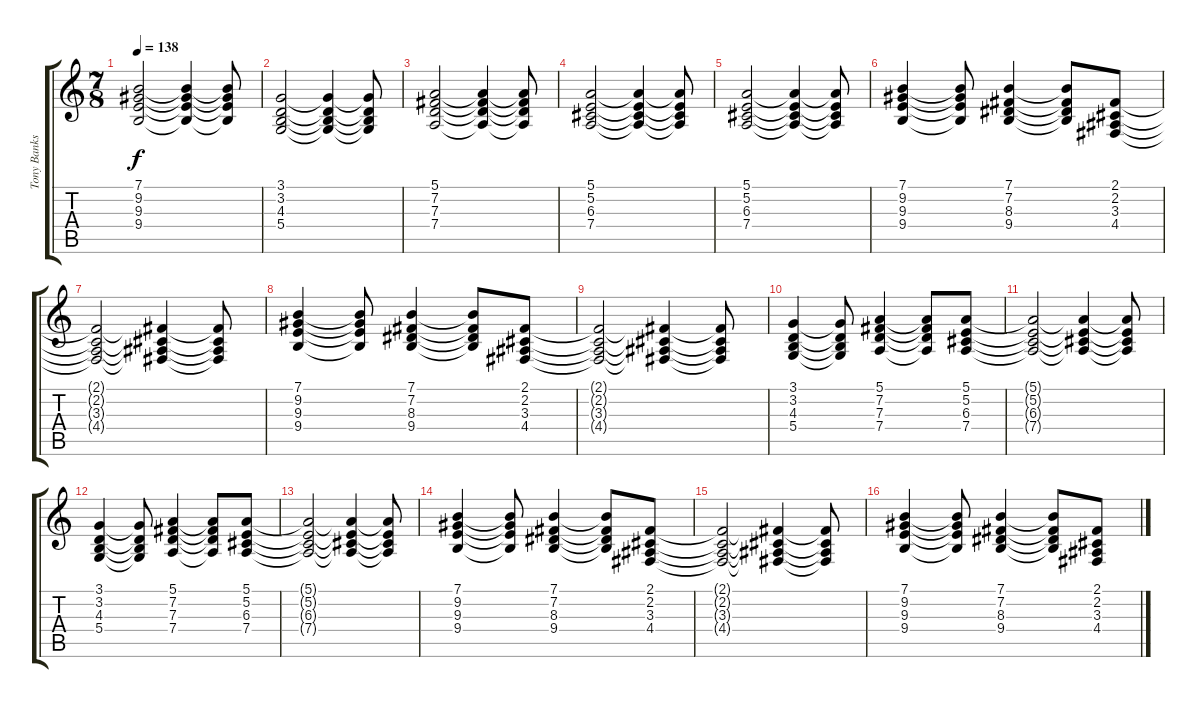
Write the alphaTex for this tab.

\track ("Tony Banks (keyboard choirs)" "Tony Banks") {instrument choiraahs}
\staff {score tabs}
\tuning (E4 B3 G3 D3 A2 E2) {hide}
\ts (7 8)
\tempo 138
\clef g2
\ks c
(7.1 9.2 9.3 9.4).2{dy f} (7.1{t} 9.2{t} 9.3{t} 9.4{t}).4 (7.1{t} 9.2{t} 9.3{t} 9.4{t}).8 |
(3.1 3.2 4.3 5.4).2 (3.1{t} 3.2{t} 4.3{t} 5.4{t}).4 (3.1{t} 3.2{t} 4.3{t} 5.4{t}).8 |
(5.1 7.2 7.3 7.4).2 (5.1{t} 7.2{t} 7.3{t} 7.4{t}).4 (5.1{t} 7.2{t} 7.3{t} 7.4{t}).8 |
(5.1 5.2 6.3 7.4).2 (5.1{t} 5.2{t} 6.3{t} 7.4{t}).4 (5.1{t} 5.2{t} 6.3{t} 7.4{t}).8 |
(5.1 5.2 6.3 7.4).2 (5.1{t} 5.2{t} 6.3{t} 7.4{t}).4 (5.1{t} 5.2{t} 6.3{t} 7.4{t}).8 |
(7.1 9.2 9.3 9.4).4 (7.1{t} 9.2{t} 9.3{t} 9.4{t}).8 (7.1 7.2 8.3 9.4).4 (7.1{t} 7.2{t} 8.3{t} 9.4{t}).8 (2.1 2.2 3.3 4.4).8 |
(2.1{t} 2.2{t} 3.3{t} 4.4{t}).2 (2.1{t} 2.2{t} 3.3{t} 4.4{t}).4 (2.1{t} 2.2{t} 3.3{t} 4.4{t}).8 |
(7.1 9.2 9.3 9.4).4 (7.1{t} 9.2{t} 9.3{t} 9.4{t}).8 (7.1 7.2 8.3 9.4).4 (7.1{t} 7.2{t} 8.3{t} 9.4{t}).8 (2.1 2.2 3.3 4.4).8 |
(2.1{t} 2.2{t} 3.3{t} 4.4{t}).2 (2.1{t} 2.2{t} 3.3{t} 4.4{t}).4 (2.1{t} 2.2{t} 3.3{t} 4.4{t}).8 |
(3.1 3.2 4.3 5.4).4 (3.1{t} 3.2{t} 4.3{t} 5.4{t}).8 (5.1 7.2 7.3 7.4).4 (5.1{t} 7.2{t} 7.3{t} 7.4{t}).8 (5.1 5.2 6.3 7.4).8 |
(5.1{t} 5.2{t} 6.3{t} 7.4{t}).2 (5.1{t} 5.2{t} 6.3{t} 7.4{t}).4 (5.1{t} 5.2{t} 6.3{t} 7.4{t}).8 |
(3.1 3.2 4.3 5.4).4 (3.1{t} 3.2{t} 4.3{t} 5.4{t}).8 (5.1 7.2 7.3 7.4).4 (5.1{t} 7.2{t} 7.3{t} 7.4{t}).8 (5.1 5.2 6.3 7.4).8 |
(5.1{t} 5.2{t} 6.3{t} 7.4{t}).2 (5.1{t} 5.2{t} 6.3{t} 7.4{t}).4 (5.1{t} 5.2{t} 6.3{t} 7.4{t}).8 |
(7.1 9.2 9.3 9.4).4 (7.1{t} 9.2{t} 9.3{t} 9.4{t}).8 (7.1 7.2 8.3 9.4).4 (7.1{t} 7.2{t} 8.3{t} 9.4{t}).8 (2.1 2.2 3.3 4.4).8 |
(2.1{t} 2.2{t} 3.3{t} 4.4{t}).2 (2.1{t} 2.2{t} 3.3{t} 4.4{t}).4 (2.1{t} 2.2{t} 3.3{t} 4.4{t}).8 |
(7.1 9.2 9.3 9.4).4 (7.1{t} 9.2{t} 9.3{t} 9.4{t}).8 (7.1 7.2 8.3 9.4).4 (7.1{t} 7.2{t} 8.3{t} 9.4{t}).8 (2.1 2.2 3.3 4.4).8
